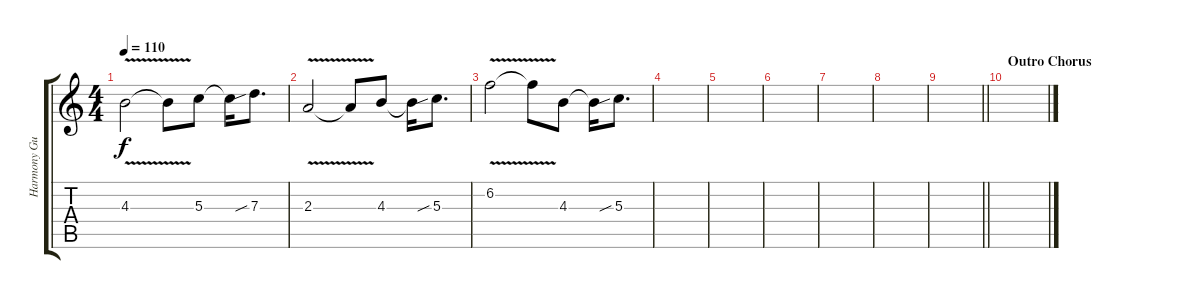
\track ("Harmony Guitar" "Harmony Gu") {instrument distortionguitar}
\staff {score tabs}
\tuning (E4 B3 G3 D3 A2 E2) {hide}
\ts (4 4)
\tempo 110
\clef g2
\ks c
4.3{v}.2{dy f} 4.3{t}.8 5.3.8 5.3{t}.16 7.3{sib}.8{d} |
2.3{v}.2 2.3{t}.8 4.3.8 4.3{t}.16 5.3{sib}.8{d} |
6.2{v}.2 6.2{t}.8 4.3.8 4.3{t}.16 5.3{sib}.8{d} |
|
|
|
|
|
\barLineRight lightlight
|
\section ("" "Outro Chorus")
